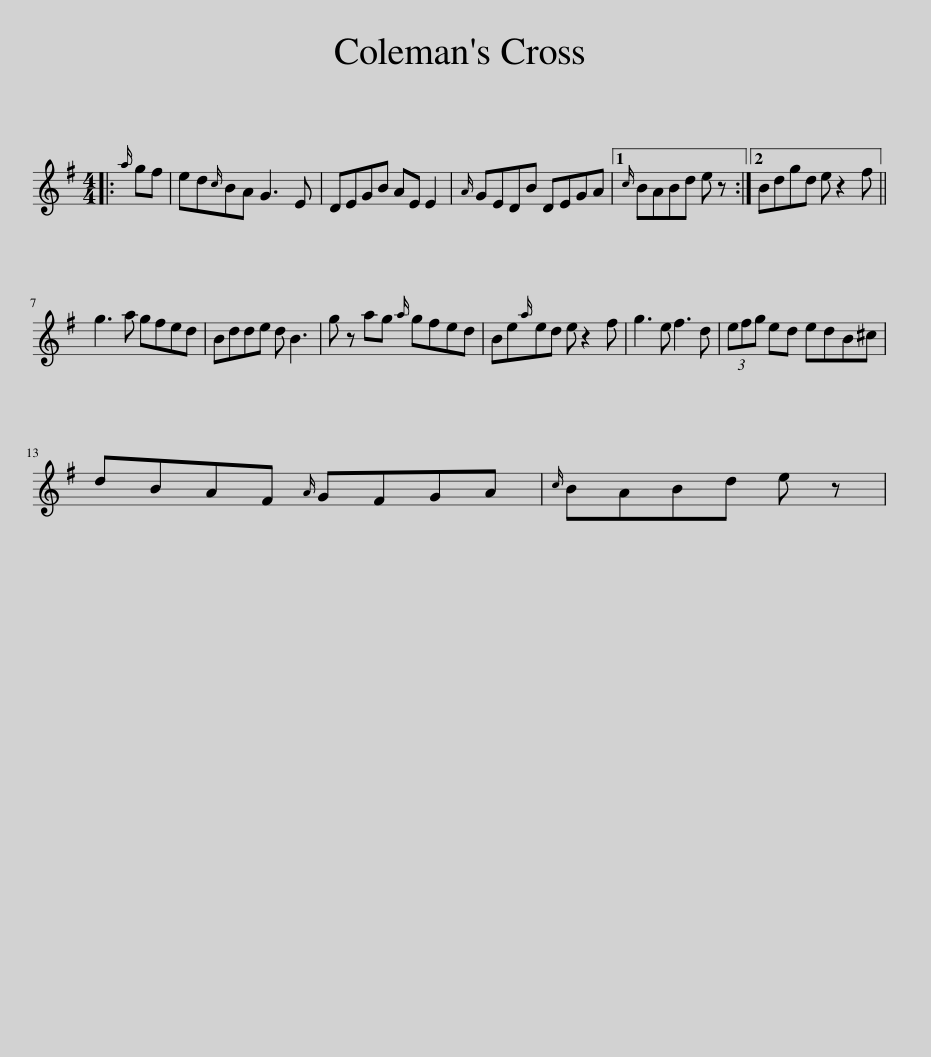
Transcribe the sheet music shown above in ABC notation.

X:1
L:1/8
M:4/4
I:linebreak $
K:G
V:1 treble
V:1
|:{a} gf | ed{c}BA G3 E | DEGB AE E2 |{A} GEDB DEGA |1{c} BABd e z :|2 %5
 Bdgd e z2 f ||$ g3 a gfed | Bdde d B3 | g z ag{a} gfed | Be{a}ed e z2 f | %10
 g3 e f3 d | (3efg ed edB^c |$ dBAF{A} GFGA |{c} BABd e z | %14
